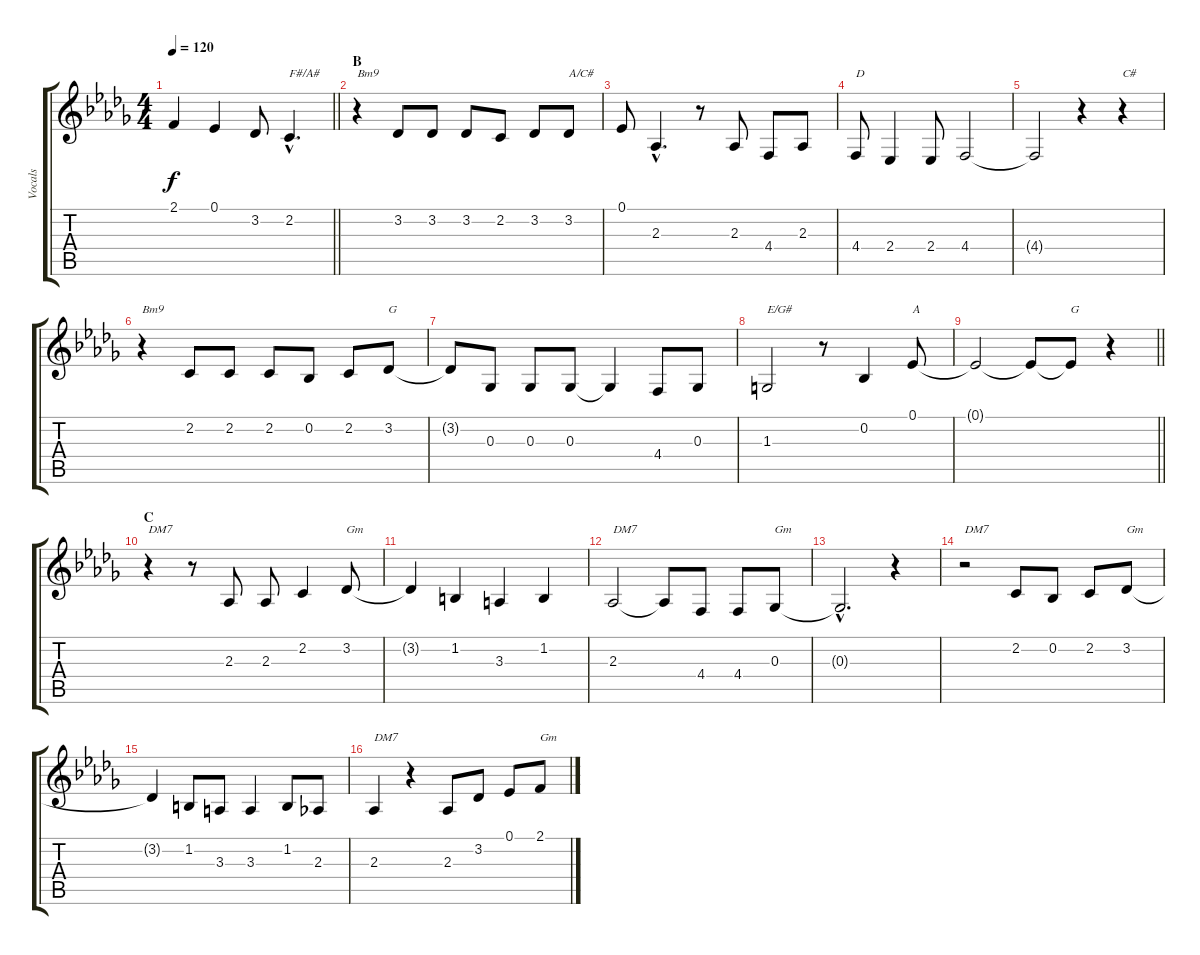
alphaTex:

\track ("Vocals" "Vocals") {instrument sopranosax}
\staff {score tabs}
\tuning (Eb4 Bb3 Gb3 Db3 Ab2 Eb2) {hide}
\ts (4 4)
\tempo 120
\clef g2
\barLineRight lightlight
\ks db
2.1{t}.4{dy f} 0.1.4 3.2.8 2.2{hac}.4{d txt "F#/A#"} |
\section ("" "B")
r.4{txt "Bm9"} 3.2.8 3.2.8 3.2.8 2.2.8 3.2.8 3.2.8{txt "A/C#"} |
0.1.8 2.3{hac}.4{d} r.8 2.3.8 4.4.8 2.3.8 |
4.4.8{txt "D"} 2.4.4 2.4.8 4.4.2 |
4.4{t}.2 r.4 r.4{txt "C#"} |
r.4{txt "Bm9"} 2.2.8 2.2.8 2.2.8 0.2.8 2.2.8 3.2.8{txt "G"} |
3.2{t}.8 0.3.8 0.3.8 0.3.8 0.3{t}.4 4.4.8 0.3.8 |
1.3.2{txt "E/G#"} r.8 0.2.4 0.1.8{txt "A"} |
\barLineRight lightlight
0.1{t}.2 0.1{t}.8 0.1{t}.8{txt "G"} r.4 |
\section ("" "C")
r.4{txt "DM7"} r.8 2.3.8 2.3.8 2.2.4 3.2.8{txt "Gm"} |
3.2{t}.4 1.2.4 3.3.4 1.2.4 |
2.3.2{txt "DM7"} 2.3{t}.8 4.4.8 4.4.8 0.3.8{txt "Gm"} |
0.3{hac t}.2{d} r.4 |
r.2{txt "DM7"} 2.2.8 0.2.8 2.2.8 3.2.8{txt "Gm"} |
3.2{t}.4 1.2.8 3.3.8 3.3.4 1.2.8 2.3.8 |
2.3.4{txt "DM7"} r.4 2.3.8 3.2.8 0.1.8 2.1.8{txt "Gm"}
